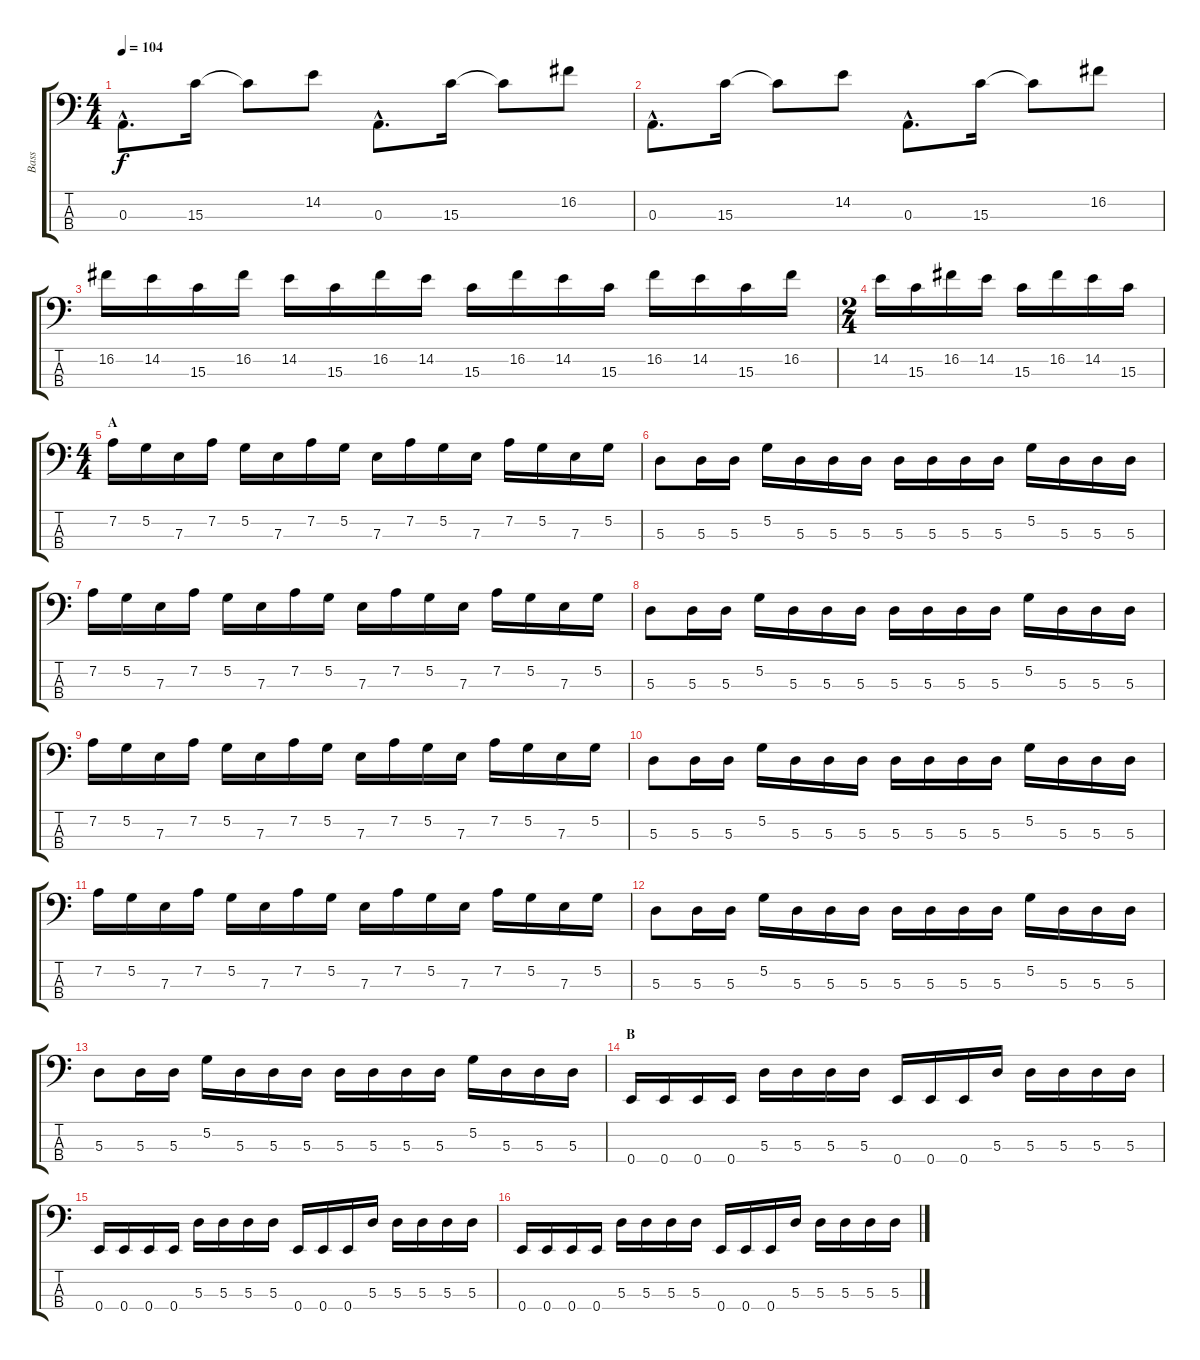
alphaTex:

\track ("Bass" "Bass") {instrument electricbassfinger}
\staff {score tabs}
\tuning (G2 D2 A1 E1) {hide}
\ts (4 4)
\tempo 104
\clef f4
\ks c
0.3{hac}.8{d dy f instrument electricbassfinger} 15.3.16 15.3{t}.8 14.2.8 0.3{hac}.8{d} 15.3.16 15.3{t}.8 16.2.8 |
0.3{hac}.8{d} 15.3.16 15.3{t}.8 14.2.8 0.3{hac}.8{d} 15.3.16 15.3{t}.8 16.2.8 |
16.2.16 14.2.16 15.3.16 16.2.16 14.2.16 15.3.16 16.2.16 14.2.16 15.3.16 16.2.16 14.2.16 15.3.16 16.2.16 14.2.16 15.3.16 16.2.16 |
\ts (2 4)
14.2.16 15.3.16 16.2.16 14.2.16 15.3.16 16.2.16 14.2.16 15.3.16 |
\ts (4 4)
\section ("" "A")
7.2.16 5.2.16 7.3.16 7.2.16 5.2.16 7.3.16 7.2.16 5.2.16 7.3.16 7.2.16 5.2.16 7.3.16 7.2.16 5.2.16 7.3.16 5.2.16 |
5.3.8 5.3.16 5.3.16 5.2.16 5.3.16 5.3.16 5.3.16 5.3.16 5.3.16 5.3.16 5.3.16 5.2.16 5.3.16 5.3.16 5.3.16 |
7.2.16 5.2.16 7.3.16 7.2.16 5.2.16 7.3.16 7.2.16 5.2.16 7.3.16 7.2.16 5.2.16 7.3.16 7.2.16 5.2.16 7.3.16 5.2.16 |
5.3.8 5.3.16 5.3.16 5.2.16 5.3.16 5.3.16 5.3.16 5.3.16 5.3.16 5.3.16 5.3.16 5.2.16 5.3.16 5.3.16 5.3.16 |
7.2.16 5.2.16 7.3.16 7.2.16 5.2.16 7.3.16 7.2.16 5.2.16 7.3.16 7.2.16 5.2.16 7.3.16 7.2.16 5.2.16 7.3.16 5.2.16 |
5.3.8 5.3.16 5.3.16 5.2.16 5.3.16 5.3.16 5.3.16 5.3.16 5.3.16 5.3.16 5.3.16 5.2.16 5.3.16 5.3.16 5.3.16 |
7.2.16 5.2.16 7.3.16 7.2.16 5.2.16 7.3.16 7.2.16 5.2.16 7.3.16 7.2.16 5.2.16 7.3.16 7.2.16 5.2.16 7.3.16 5.2.16 |
5.3.8 5.3.16 5.3.16 5.2.16 5.3.16 5.3.16 5.3.16 5.3.16 5.3.16 5.3.16 5.3.16 5.2.16 5.3.16 5.3.16 5.3.16 |
5.3.8 5.3.16 5.3.16 5.2.16 5.3.16 5.3.16 5.3.16 5.3.16 5.3.16 5.3.16 5.3.16 5.2.16 5.3.16 5.3.16 5.3.16 |
\section ("" "B")
0.4.16 0.4.16 0.4.16 0.4.16 5.3.16 5.3.16 5.3.16 5.3.16 0.4.16 0.4.16 0.4.16 5.3.16 5.3.16 5.3.16 5.3.16 5.3.16 |
0.4.16 0.4.16 0.4.16 0.4.16 5.3.16 5.3.16 5.3.16 5.3.16 0.4.16 0.4.16 0.4.16 5.3.16 5.3.16 5.3.16 5.3.16 5.3.16 |
0.4.16 0.4.16 0.4.16 0.4.16 5.3.16 5.3.16 5.3.16 5.3.16 0.4.16 0.4.16 0.4.16 5.3.16 5.3.16 5.3.16 5.3.16 5.3.16
